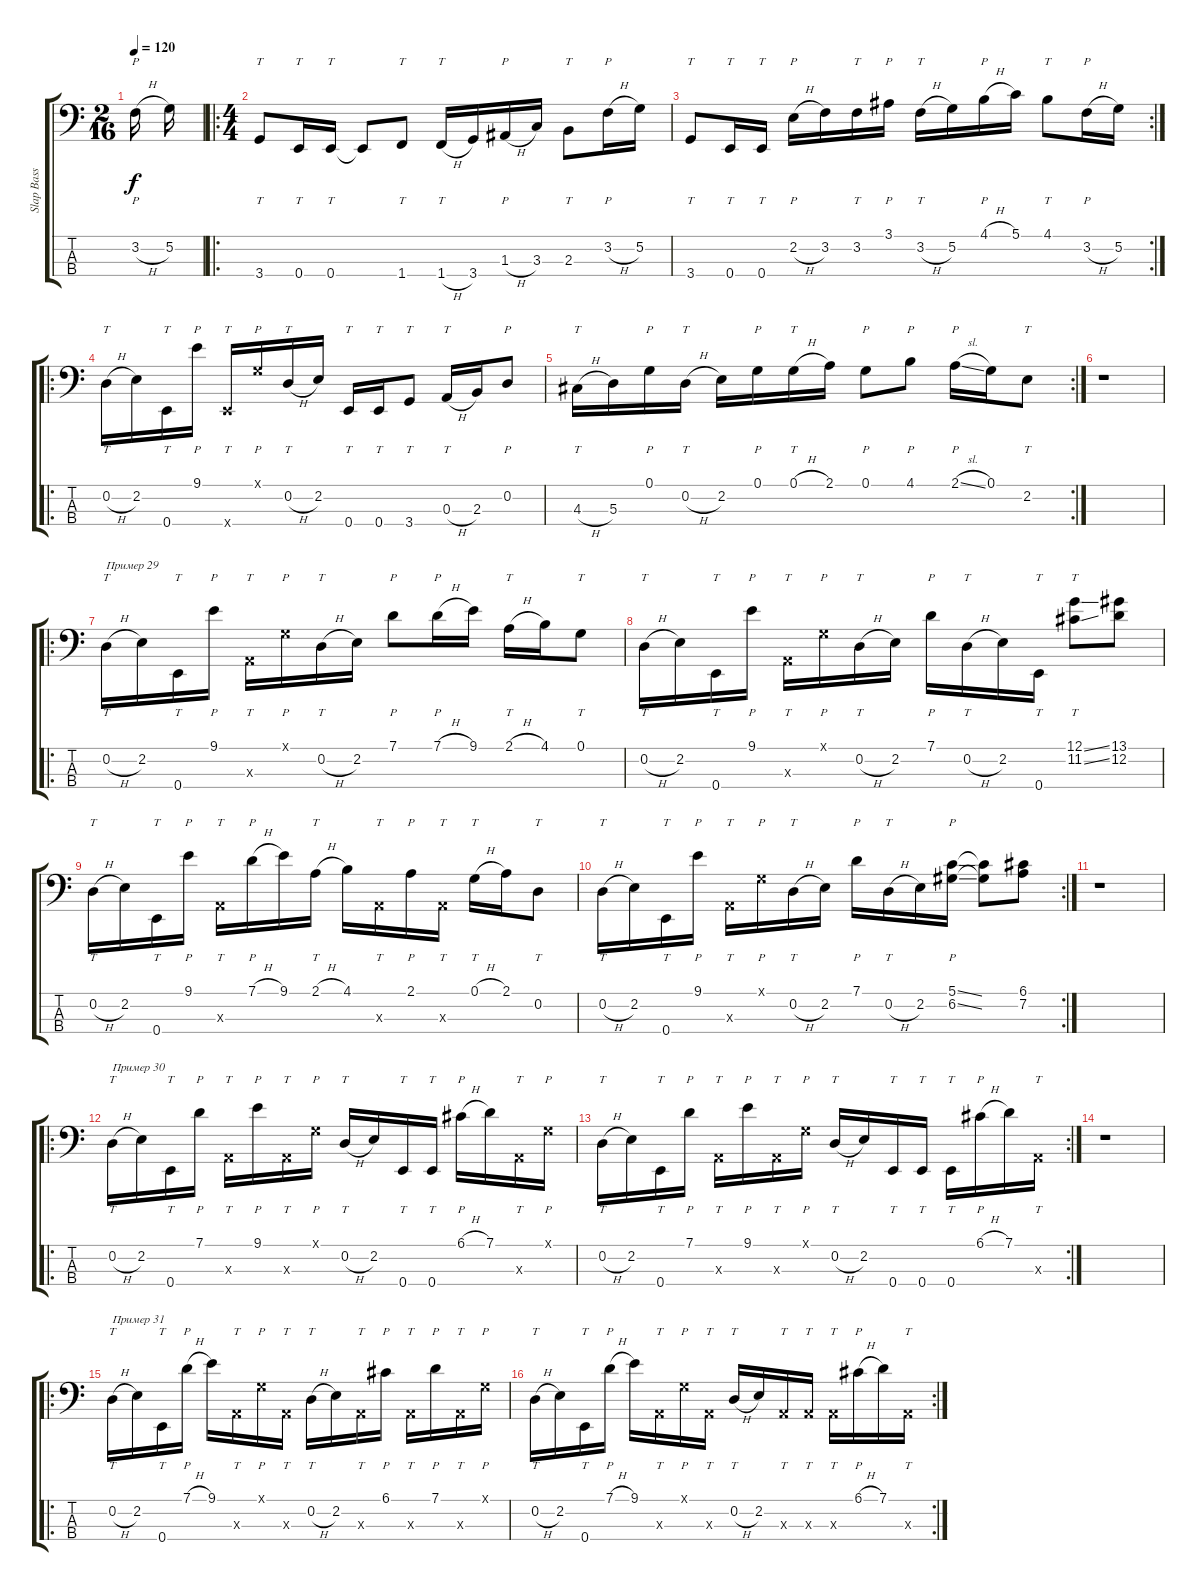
\track ("Slap Bass" "Slap Bass") {instrument slapbass1}
\staff {score tabs}
\tuning (G2 D2 A1 E1) {hide}
\ts (2 16)
\tempo 120
\clef f4
\ks c
3.2{h}.16{p dy f} 5.2.16 |
\ro
\ts (4 4)
3.4.8{tt} 0.4.16{tt} 0.4.16{tt} 0.4{t}.8 1.4.8{tt} 1.4{h}.16{tt} 3.4.16 1.3{h}.16{p} 3.3.16 2.3.8{tt} 3.2{h}.16{p} 5.2.16 |
\rc 2
3.4.8{tt} 0.4.16{tt} 0.4.16{tt} 2.2{h}.16{p} 3.2.16 3.2.16{tt} 3.1.16{p} 3.2{h}.16{tt} 5.2.16 4.1{h}.16{p} 5.1.16 4.1.8{tt} 3.2{h}.16{p} 5.2.16 |
\ro
0.2{h}.16{tt} 2.2.16 0.4.16{tt} 9.1.16{p} 0.4{x}.16{tt} 0.1{x}.16{p} 0.2{h}.16{tt} 2.2.16 0.4.16{tt} 0.4.16{tt} 3.4.8{tt} 0.3{h}.16{tt} 2.3.16 0.2.8{p} |
\rc 2
4.3{h}.16{tt} 5.3.16 0.1.16{p} 0.2{h}.16{tt} 2.2.16 0.1.16{p} 0.1{h}.16{tt} 2.1.16 0.1.8{p} 4.1.8{p} 2.1{sl}.16{p} 0.1.16 2.2.8{tt} |
r.1 |
\ro
0.2{h}.16{tt txt "Пример 29"} 2.2.16 0.4.16{tt} 9.1.16{p} 0.3{x}.16{tt} 0.1{x}.16{p} 0.2{h}.16{tt} 2.2.16 7.1.8{p} 7.1{h}.16{p} 9.1.16 2.1{h}.16{tt} 4.1.16 0.1.8{tt} |
0.2{h}.16{tt} 2.2.16 0.4.16{tt} 9.1.16{p} 0.3{x}.16{tt} 0.1{x}.16{p} 0.2{h}.16{tt} 2.2.16 7.1.16{p} 0.2{h}.16{tt} 2.2.16 0.4.16{tt} (12.1{ss} 11.2{ss}).8{tt} (13.1 12.2).8 |
0.2{h}.16{tt} 2.2.16 0.4.16{tt} 9.1.16{p} 0.3{x}.16{tt} 7.1{h}.16{p} 9.1.16 2.1{h}.16{tt} 4.1.16 0.3{x}.16{tt} 2.1.16{p} 0.3{x}.16{tt} 0.1{h}.16{tt} 2.1.16 0.2.8{tt} |
\rc 2
0.2{h}.16{tt} 2.2.16 0.4.16{tt} 9.1.16{p} 0.3{x}.16{tt} 0.1{x}.16{p} 0.2{h}.16{tt} 2.2.16 7.1.16{p} 0.2{h}.16{tt} 2.2.16 (5.1{ss} 6.2{ss}).16{p} (5.1{t} 6.2{t}).8 (6.1 7.2).8 |
r.1 |
\ro
0.2{h}.16{tt txt "Пример 30"} 2.2.16 0.4.16{tt} 7.1.16{p} 0.3{x}.16{tt} 9.1.16{p} 0.3{x}.16{tt} 0.1{x}.16{p} 0.2{h}.16{tt} 2.2.16 0.4.16{tt} 0.4.16{tt} 6.1{h}.16{p} 7.1.16 0.3{x}.16{tt} 0.1{x}.16{p} |
\rc 2
0.2{h}.16{tt} 2.2.16 0.4.16{tt} 7.1.16{p} 0.3{x}.16{tt} 9.1.16{p} 0.3{x}.16{tt} 0.1{x}.16{p} 0.2{h}.16{tt} 2.2.16 0.4.16{tt} 0.4.16{tt} 0.4.16{tt} 6.1{h}.16{p} 7.1.16 0.3{x}.16{tt} |
r.1 |
\ro
0.2{h}.16{tt txt "Пример 31"} 2.2.16 0.4.16{tt} 7.1{h}.16{p} 9.1.16 0.3{x}.16{tt} 0.1{x}.16{p} 0.3{x}.16{tt} 0.2{h}.16{tt} 2.2.16 0.3{x}.16{tt} 6.1.16{p} 0.3{x}.16{tt} 7.1.16{p} 0.3{x}.16{tt} 0.1{x}.16{p} |
\rc 2
0.2{h}.16{tt} 2.2.16 0.4.16{tt} 7.1{h}.16{p} 9.1.16 0.3{x}.16{tt} 0.1{x}.16{p} 0.3{x}.16{tt} 0.2{h}.16{tt} 2.2.16 0.3{x}.16{tt} 0.3{x}.16{tt} 0.3{x}.16{tt} 6.1{h}.16{p} 7.1.16 0.3{x}.16{tt}
